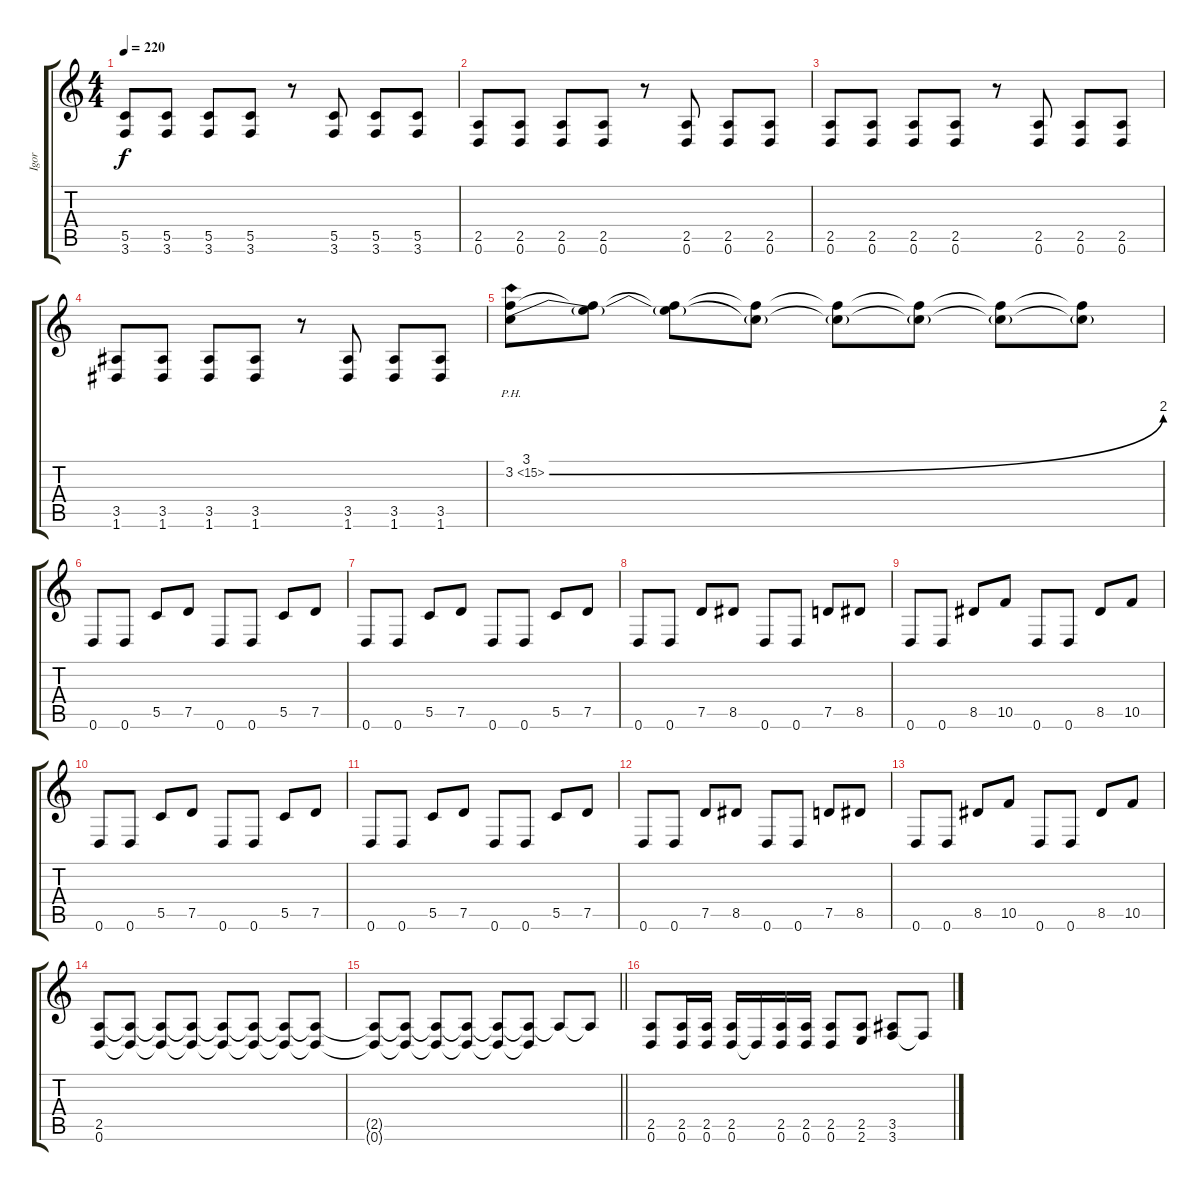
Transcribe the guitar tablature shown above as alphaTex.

\track ("Igor" "Igor") {instrument overdrivenguitar}
\staff {score tabs}
\tuning (D4 A3 F3 C3 G2 D2) {hide}
\ts (4 4)
\tempo 220
\clef g2
\ks c
(5.5 3.6).8{dy f} (5.5 3.6).8 (5.5 3.6).8 (5.5 3.6).8 r.8 (5.5 3.6).8 (5.5 3.6).8 (5.5 3.6).8 |
(2.5 0.6).8 (2.5 0.6).8 (2.5 0.6).8 (2.5 0.6).8 r.8 (2.5 0.6).8 (2.5 0.6).8 (2.5 0.6).8 |
(2.5 0.6).8 (2.5 0.6).8 (2.5 0.6).8 (2.5 0.6).8 r.8 (2.5 0.6).8 (2.5 0.6).8 (2.5 0.6).8 |
(3.5 1.6).8 (3.5 1.6).8 (3.5 1.6).8 (3.5 1.6).8 r.8 (3.5 1.6).8 (3.5 1.6).8 (3.5 1.6).8 |
(3.1 3.2{be (bend 0 0 60 8) ph 12}).8 (3.1{t} 3.2{t}).8 (3.1{t} 3.2{t}).8 (3.1{t} 3.2{t}).8 (3.1{t} 3.2{t}).8 (3.1{t} 3.2{t}).8 (3.1{t} 3.2{t}).8 (3.1{t} 3.2{t}).8 |
0.6.8 0.6.8 5.5.8 7.5.8 0.6.8 0.6.8 5.5.8 7.5.8 |
0.6.8 0.6.8 5.5.8 7.5.8 0.6.8 0.6.8 5.5.8 7.5.8 |
0.6.8 0.6.8 7.5.8 8.5.8 0.6.8 0.6.8 7.5.8 8.5.8 |
0.6.8 0.6.8 8.5.8 10.5.8 0.6.8 0.6.8 8.5.8 10.5.8 |
0.6.8 0.6.8 5.5.8 7.5.8 0.6.8 0.6.8 5.5.8 7.5.8 |
0.6.8 0.6.8 5.5.8 7.5.8 0.6.8 0.6.8 5.5.8 7.5.8 |
0.6.8 0.6.8 7.5.8 8.5.8 0.6.8 0.6.8 7.5.8 8.5.8 |
0.6.8 0.6.8 8.5.8 10.5.8 0.6.8 0.6.8 8.5.8 10.5.8 |
(2.5 0.6).8 (2.5{t} 0.6{t}).8 (2.5{t} 0.6{t}).8 (2.5{t} 0.6{t}).8 (2.5{t} 0.6{t}).8 (2.5{t} 0.6{t}).8 (2.5{t} 0.6{t}).8 (2.5{t} 0.6{t}).8 |
\barLineRight lightlight
(2.5{t} 0.6{t}).8 (2.5{t} 0.6{t}).8 (2.5{t} 0.6{t}).8 (2.5{t} 0.6{t}).8 (2.5{t} 0.6{t}).8 (2.5{t} 0.6{t}).8 2.5{t}.8 2.5{t}.8 |
(2.5 0.6).8 (2.5 0.6).16 (2.5 0.6).16 (2.5 0.6).16 0.6{t}.16 (2.5 0.6).16 (2.5 0.6).16 (2.5 0.6).8 (2.5 2.6).8 (3.5 3.6).8 3.6{t}.8
